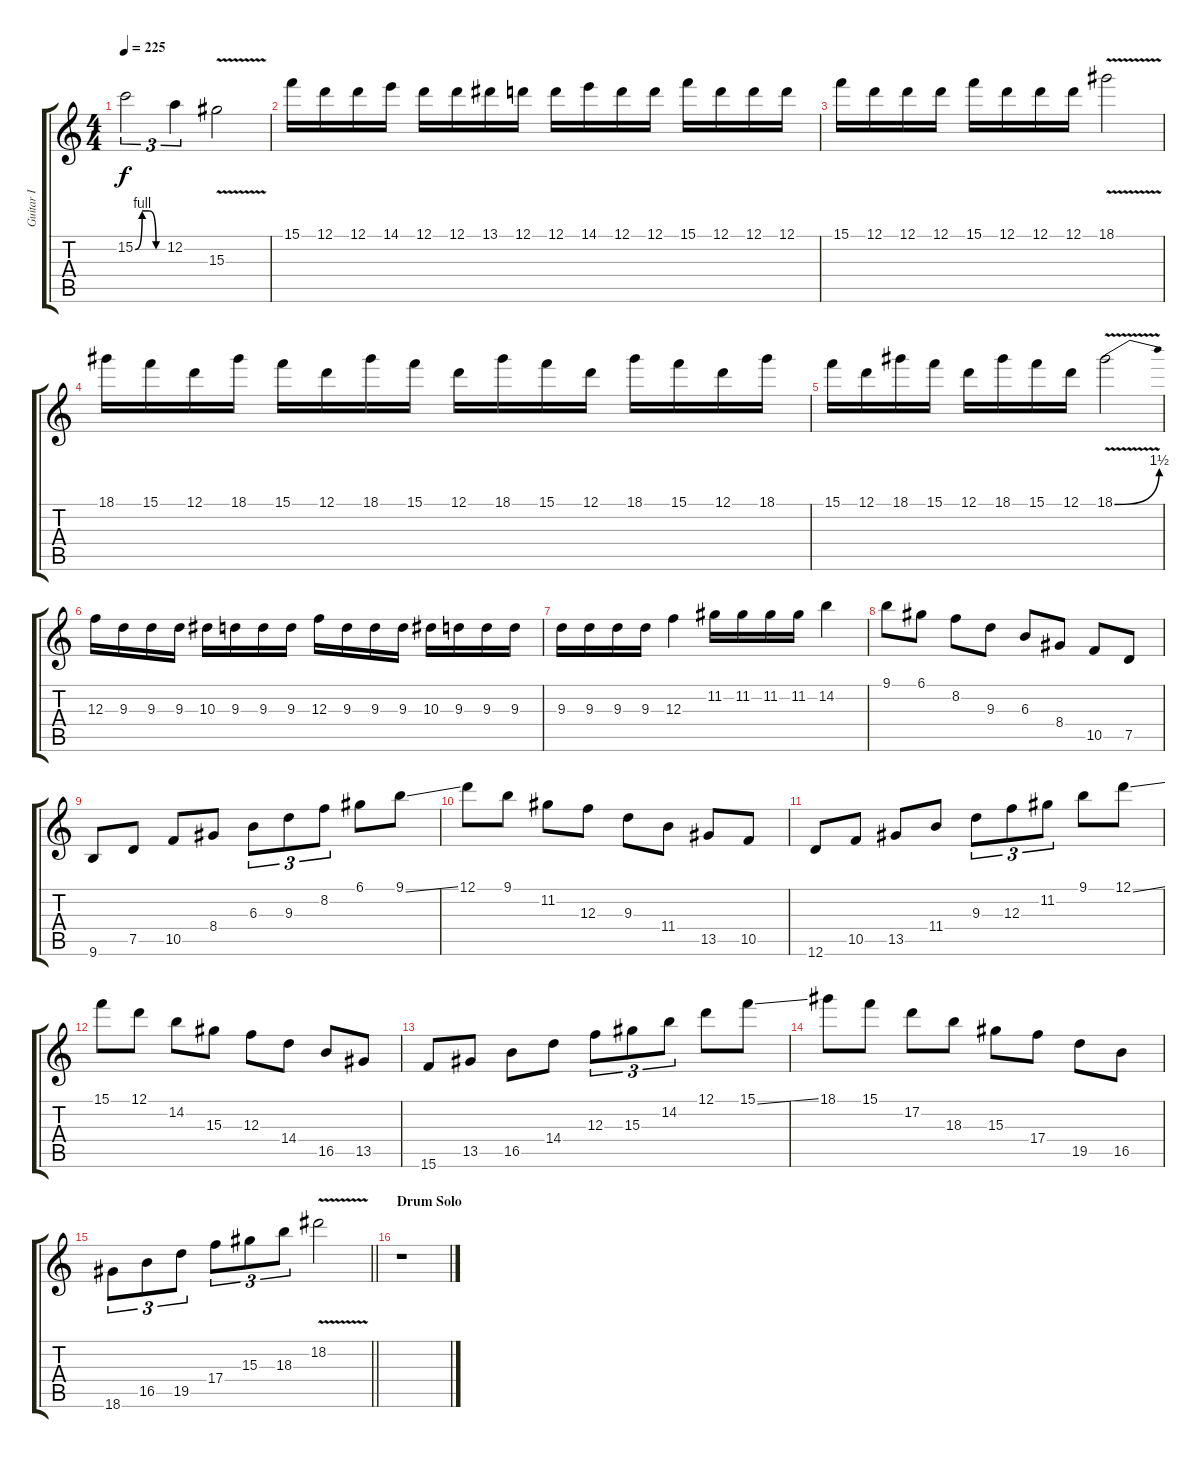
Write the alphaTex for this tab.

\track ("Guitar I" "Guitar I") {instrument distortionguitar}
\staff {score tabs}
\tuning (D4 A3 F3 C3 G2 D2) {hide}
\ts (4 4)
\tempo 225
\clef g2
\ks c
15.2{be (custom 0 0 15 4 30 4 45 0 60 0)}.2{tu (3 2) dy f} 12.2.4{tu (3 2)} 15.3{v}.2 |
15.1.16 12.1.16 12.1.16 14.1.16 12.1.16 12.1.16 13.1.16 12.1.16 12.1.16 14.1.16 12.1.16 12.1.16 15.1.16 12.1.16 12.1.16 12.1.16 |
15.1.16 12.1.16 12.1.16 12.1.16 15.1.16 12.1.16 12.1.16 12.1.16 18.1{v}.2 |
18.1.16 15.1.16 12.1.16 18.1.16 15.1.16 12.1.16 18.1.16 15.1.16 12.1.16 18.1.16 15.1.16 12.1.16 18.1.16 15.1.16 12.1.16 18.1.16 |
15.1.16 12.1.16 18.1.16 15.1.16 12.1.16 18.1.16 15.1.16 12.1.16 18.1{be (bend 0 0 60 6) v}.2 |
12.3.16 9.3.16 9.3.16 9.3.16 10.3.16 9.3.16 9.3.16 9.3.16 12.3.16 9.3.16 9.3.16 9.3.16 10.3.16 9.3.16 9.3.16 9.3.16 |
9.3.16 9.3.16 9.3.16 9.3.16 12.3.4 11.2.16 11.2.16 11.2.16 11.2.16 14.2.4 |
9.1.8 6.1.8 8.2.8 9.3.8 6.3.8 8.4.8 10.5.8 7.5.8 |
9.6.8 7.5.8 10.5.8 8.4.8 6.3.8{tu (3 2)} 9.3.8{tu (3 2)} 8.2.8{tu (3 2)} 6.1.8 9.1{ss}.8 |
12.1.8 9.1.8 11.2.8 12.3.8 9.3.8 11.4.8 13.5.8 10.5.8 |
12.6.8 10.5.8 13.5.8 11.4.8 9.3.8{tu (3 2)} 12.3.8{tu (3 2)} 11.2.8{tu (3 2)} 9.1.8 12.1{ss}.8 |
15.1.8 12.1.8 14.2.8 15.3.8 12.3.8 14.4.8 16.5.8 13.5.8 |
15.6.8 13.5.8 16.5.8 14.4.8 12.3.8{tu (3 2)} 15.3.8{tu (3 2)} 14.2.8{tu (3 2)} 12.1.8 15.1{ss}.8 |
18.1.8 15.1.8 17.2.8 18.3.8 15.3.8 17.4.8 19.5.8 16.5.8 |
\barLineRight lightlight
18.6.8{tu (3 2)} 16.5.8{tu (3 2)} 19.5.8{tu (3 2)} 17.4.8{tu (3 2)} 15.3.8{tu (3 2)} 18.3.8{tu (3 2)} 18.2{v}.2 |
\section ("" "Drum Solo")
r.1
